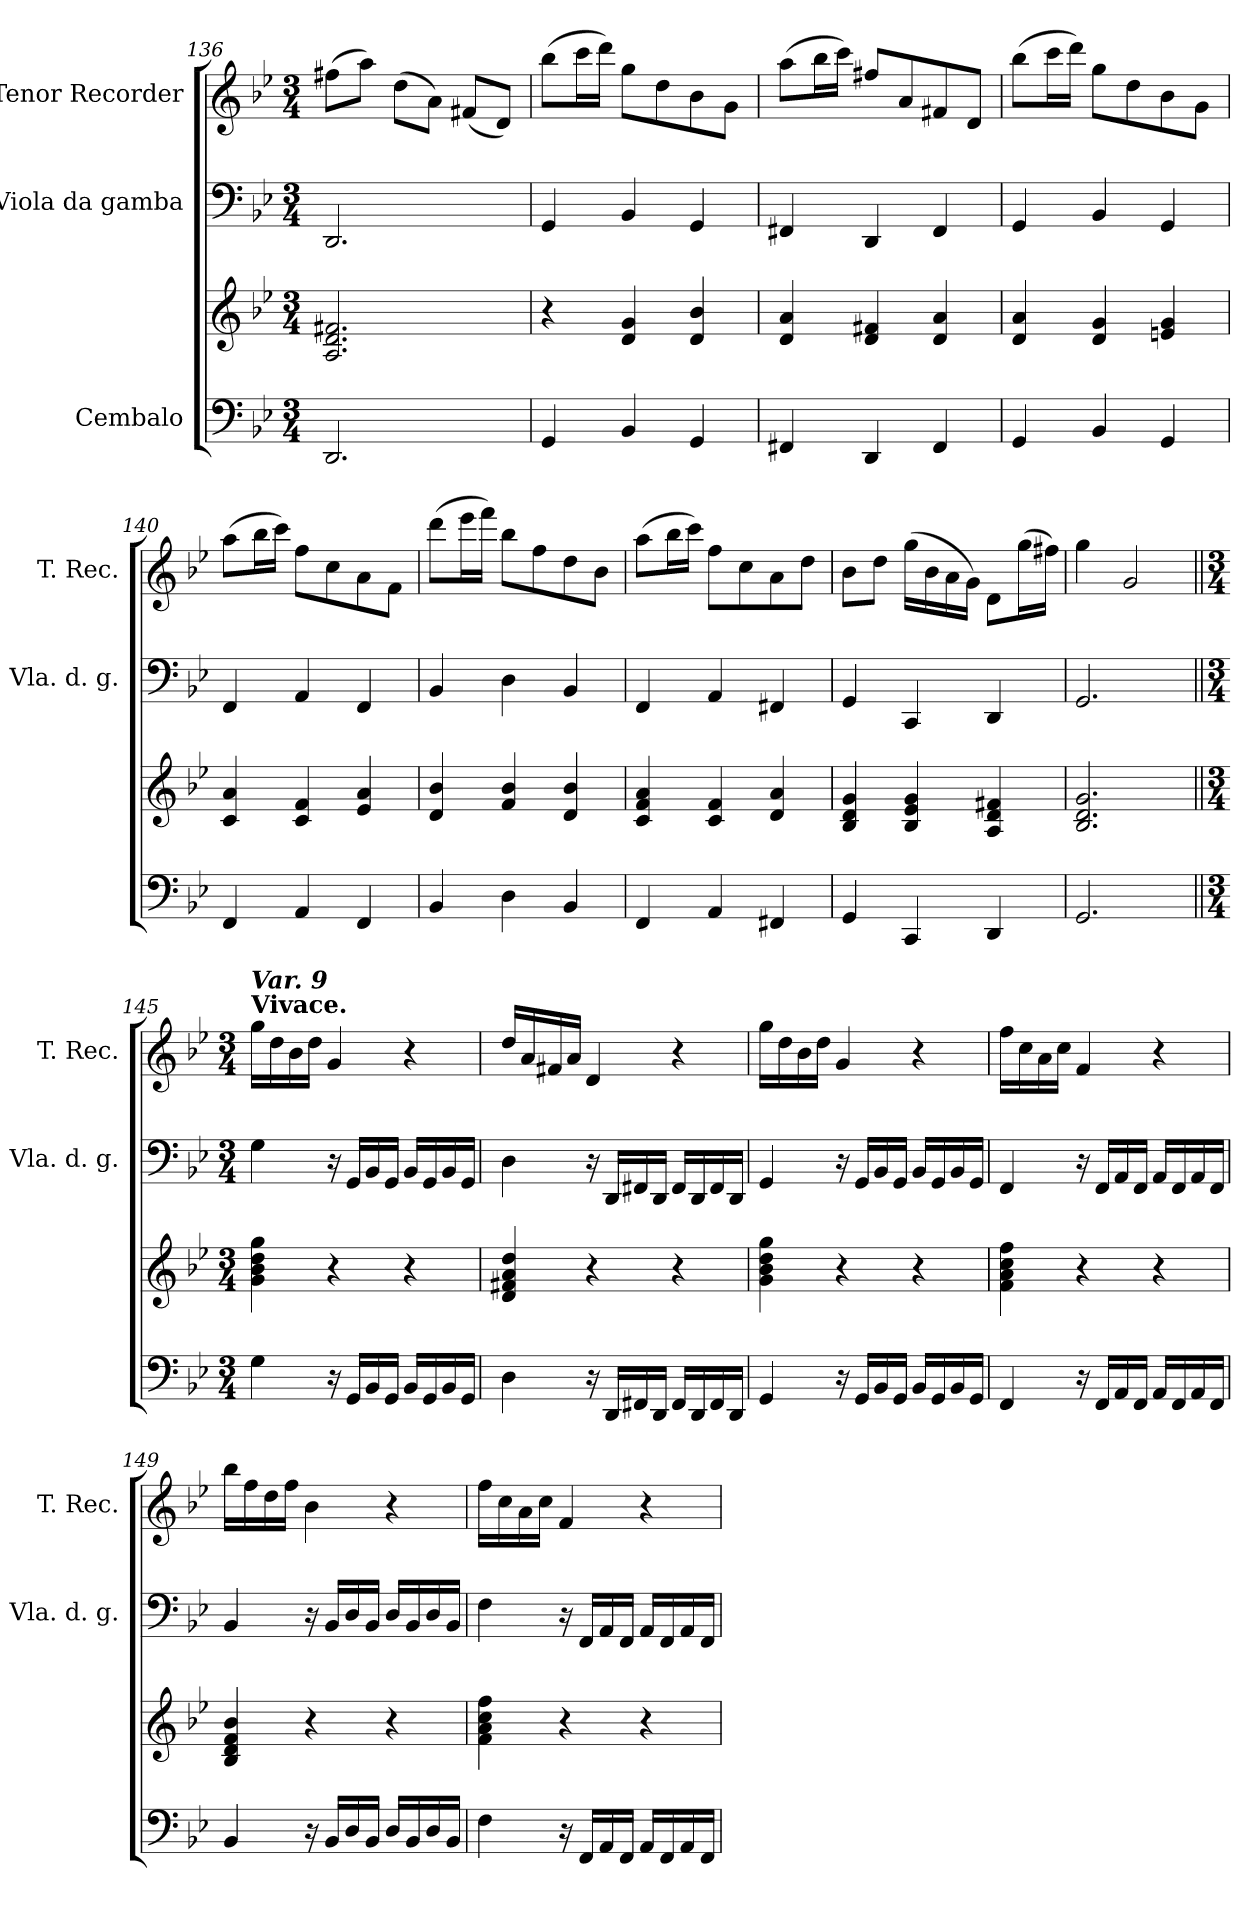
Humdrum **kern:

**kern	**kern	**kern	**kern
*part3	*part3	*part2	*part1
*staff4	*staff3	*staff2	*staff1
*I"Cembalo	*	*I"Viola da gamba	*I"Tenor Recorder
*	*	*I'Vla. d. g.	*I'T. Rec.
*clefF4	*clefG2	*clefF4	*clefG2
*k[b-e-]	*k[b-e-]	*k[b-e-]	*k[b-e-]
*M3/4	*M3/4	*M3/4	*M3/4
=136	=136	=136	=136
2.DD/	2.A/ 2.d/ 2.f#X/	2.DD/	(8ff#X\L
.	.	.	8aa\J)
.	.	.	(8dd\L
.	.	.	8a\J)
.	.	.	(8f#X/L
.	.	.	8d/J)
!!LO:LB:g=z
=137	=137	=137	=137
4GG/	4r	4GG/	(8bb-\L
.	.	.	16ccc\L
.	.	.	16ddd\JJ)
4BB-/	4d/ 4g/	4BB-/	8gg\L
.	.	.	8dd\
4GG/	4d/ 4b-/	4GG/	8b-\
.	.	.	8g\J
=138	=138	=138	=138
4FF#X/	4d/ 4a/	4FF#X/	(8aa\L
.	.	.	16bb-\L
.	.	.	16ccc\JJ)
4DD/	4d/ 4f#X/	4DD/	8ff#X/L
.	.	.	8a/
4FF#/	4d/ 4a/	4FF#/	8f#X/
.	.	.	8d/J
=139	=139	=139	=139
4GG/	4d/ 4a/	4GG/	(8bb-\L
.	.	.	16ccc\L
.	.	.	16ddd\JJ)
4BB-/	4d/ 4g/	4BB-/	8gg\L
.	.	.	8dd\
4GG/	4en/ 4g/	4GG/	8b-\
.	.	.	8g\J
=140	=140	=140	=140
4FF/	4c/ 4a/	4FF/	(8aa\L
.	.	.	16bb-\L
.	.	.	16ccc\JJ)
4AA/	4c/ 4f/	4AA/	8ff\L
.	.	.	8cc\
4FF/	4e-/ 4a/	4FF/	8a\
.	.	.	8f\J
=141	=141	=141	=141
4BB-/	4d/ 4b-/	4BB-/	(8ddd\L
.	.	.	16eee-\L
.	.	.	16fff\JJ)
4D\	4f/ 4b-/	4D\	8bb-\L
.	.	.	8ff\
4BB-/	4d/ 4b-/	4BB-/	8dd\
.	.	.	8b-\J
=142	=142	=142	=142
4FF/	4c/ 4f/ 4a/	4FF/	(8aa\L
.	.	.	16bb-\L
.	.	.	16ccc\JJ)
4AA/	4c/ 4f/	4AA/	8ff\L
.	.	.	8cc\
4FF#X/	4d/ 4a/	4FF#X/	8a\
.	.	.	8dd\J
=143	=143	=143	=143
4GG/	4B-/ 4d/ 4g/	4GG/	8b-\L
.	.	.	8dd\J
4CC/	4B-/ 4e-/ 4g/	4CC/	(16gg\LL
.	.	.	16b-\
.	.	.	16a\
.	.	.	16g\JJ)
4DD/	4A/ 4d/ 4f#X/	4DD/	8d\L
.	.	.	(16gg\L
.	.	.	16ff#X\JJ)
=144	=144	=144	=144
2.GG/	2.B-/ 2.d/ 2.g/	2.GG/	4gg\
.	.	.	2g/
!!LO:LB:g=z
=145||	=145||	=145||	=145||
*M3/4	*M3/4	*M3/4	*M3/4
*	*	*	*MM140
!	!	!	!LO:TX:a:B:t=Vivace.
!	!	!	!LO:TX:a:Bi:t=Var. 9
4G\	4g\ 4b-\ 4dd\ 4gg\	4G\	16gg\LL
.	.	.	16dd\
.	.	.	16b-\
.	.	.	16dd\JJ
16r	4r	16r	4g/
16GG/LL	.	16GG/LL	.
16BB-/	.	16BB-/	.
16GG/JJ	.	16GG/JJ	.
16BB-/LL	4r	16BB-/LL	4r
16GG/	.	16GG/	.
16BB-/	.	16BB-/	.
16GG/JJ	.	16GG/JJ	.
=146	=146	=146	=146
4D\	4d/ 4f#X/ 4a/ 4dd/	4D\	16dd/LL
.	.	.	16a/
.	.	.	16f#X/
.	.	.	16a/JJ
16r	4r	16r	4d/
16DD/LL	.	16DD/LL	.
16FF#X/	.	16FF#X/	.
16DD/JJ	.	16DD/JJ	.
16FF#/LL	4r	16FF#/LL	4r
16DD/	.	16DD/	.
16FF#/	.	16FF#/	.
16DD/JJ	.	16DD/JJ	.
=147	=147	=147	=147
4GG/	4g\ 4b-\ 4dd\ 4gg\	4GG/	16gg\LL
.	.	.	16dd\
.	.	.	16b-\
.	.	.	16dd\JJ
16r	4r	16r	4g/
16GG/LL	.	16GG/LL	.
16BB-/	.	16BB-/	.
16GG/JJ	.	16GG/JJ	.
16BB-/LL	4r	16BB-/LL	4r
16GG/	.	16GG/	.
16BB-/	.	16BB-/	.
16GG/JJ	.	16GG/JJ	.
=148	=148	=148	=148
4FF/	4f\ 4a\ 4cc\ 4ff\	4FF/	16ff\LL
.	.	.	16cc\
.	.	.	16a\
.	.	.	16cc\JJ
16r	4r	16r	4f/
16FF/LL	.	16FF/LL	.
16AA/	.	16AA/	.
16FF/JJ	.	16FF/JJ	.
16AA/LL	4r	16AA/LL	4r
16FF/	.	16FF/	.
16AA/	.	16AA/	.
16FF/JJ	.	16FF/JJ	.
=149	=149	=149	=149
4BB-/	4B-/ 4d/ 4f/ 4b-/	4BB-/	16bb-\LL
.	.	.	16ff\
.	.	.	16dd\
.	.	.	16ff\JJ
16r	4r	16r	4b-\
16BB-/LL	.	16BB-/LL	.
16D/	.	16D/	.
16BB-/JJ	.	16BB-/JJ	.
16D/LL	4r	16D/LL	4r
16BB-/	.	16BB-/	.
16D/	.	16D/	.
16BB-/JJ	.	16BB-/JJ	.
=150	=150	=150	=150
4F\	4f\ 4a\ 4cc\ 4ff\	4F\	16ff\LL
.	.	.	16cc\
.	.	.	16a\
.	.	.	16cc\JJ
16r	4r	16r	4f/
16FF/LL	.	16FF/LL	.
16AA/	.	16AA/	.
16FF/JJ	.	16FF/JJ	.
16AA/LL	4r	16AA/LL	4r
16FF/	.	16FF/	.
16AA/	.	16AA/	.
16FF/JJ	.	16FF/JJ	.
=	=	=	=
*-	*-	*-	*-
